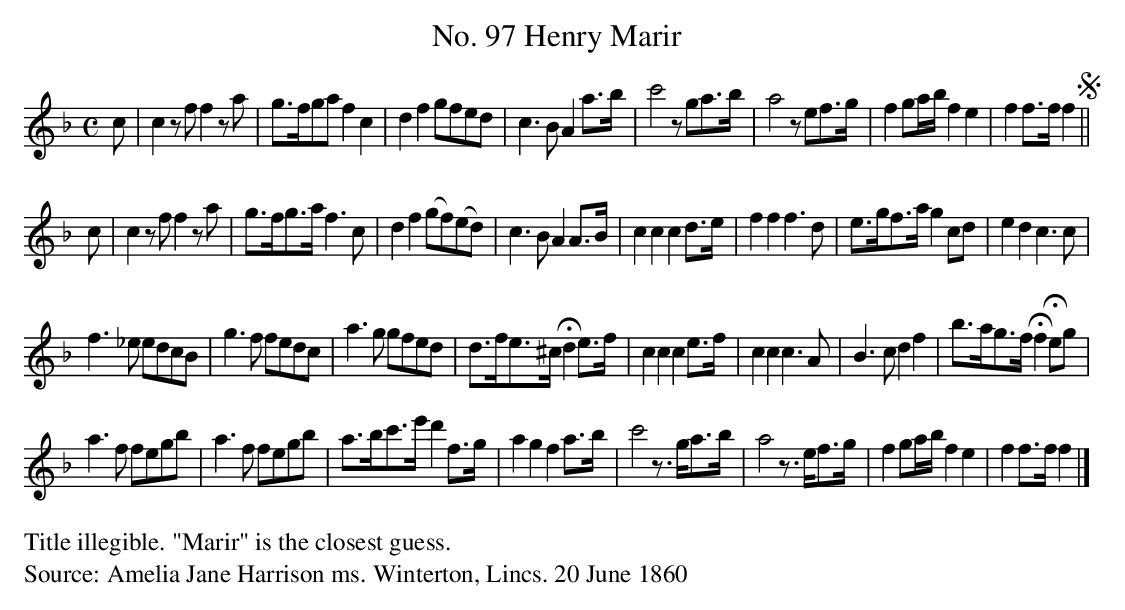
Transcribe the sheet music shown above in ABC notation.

X:1
T:No. 97 Henry Marir
M:C
L:1/8
K:F
c|c2zff2za|g>fga f2c2|d2f2gfed|c3BA2a>b|c'4zga>b|a4zef>g|f2ga/b/f2e2|\
f2f>ff2S||
c|c2zff2za|g>fg>af3c|d2f2(gf)(ed)|c3B A2A>B|c2c2c2d>e|f2f2f3d|e>gf>ag2cd|\
e2d2c3c|
f3_e edcB|g3f fedc|a3g gfed|d>fe>^c !fermata!d2e>f|c2c2c2e>f|\
c2c2c3A|B3cd2f2|b>ag>f!fermata!f2!fermata!eg|
a3f fegb|a3f fegb|a>bc'>e'd'2f>g|a2g2f2a>b|c'4z>ga>b|a4z>ef>g|f2ga/b/ f2e2|\
f2f>ff2|]
